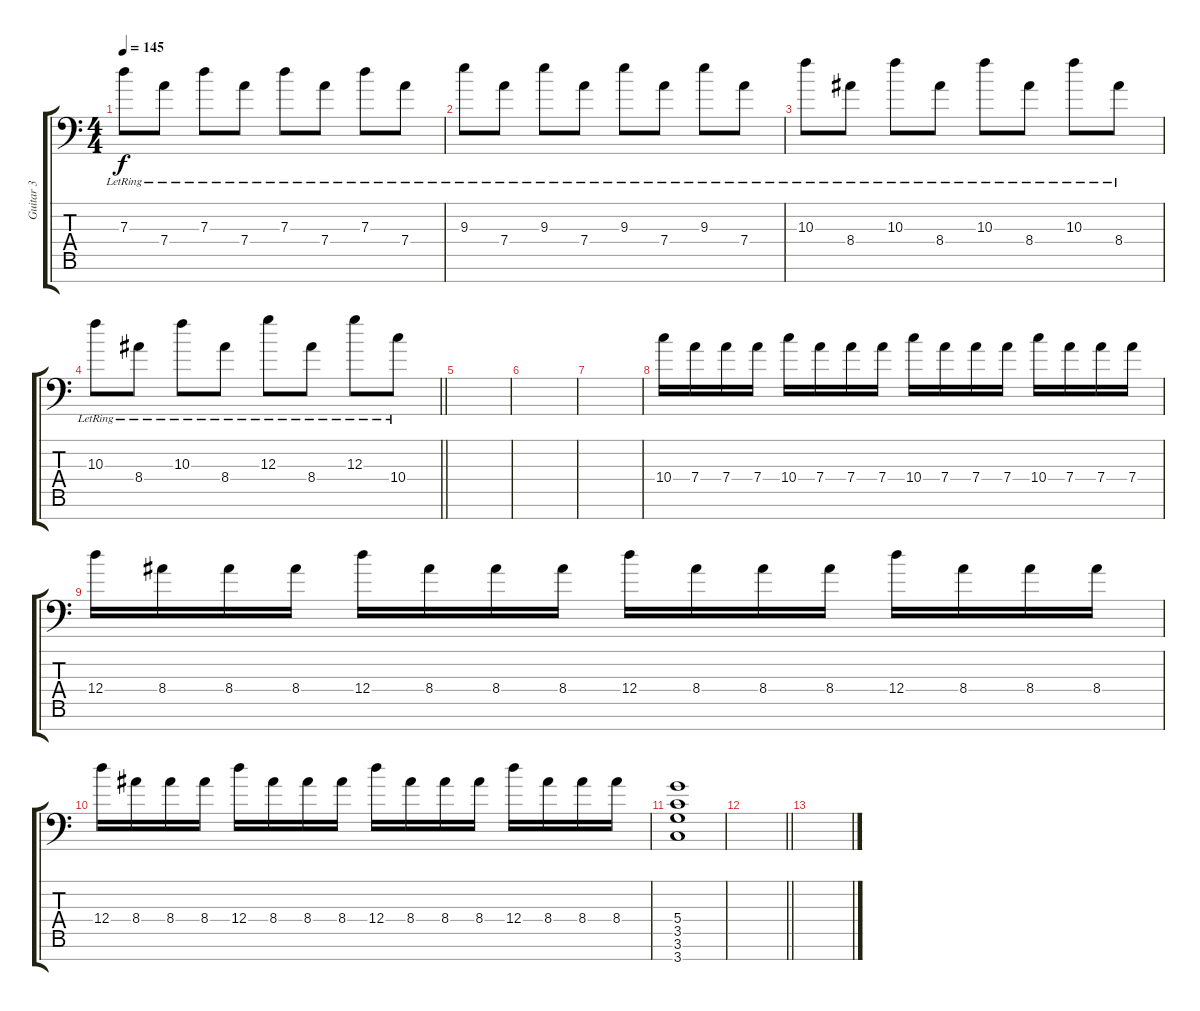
\track ("Guitar 3" "Guitar 3") {instrument distortionguitar}
\staff {score tabs}
\tuning (E4 B3 G3 D3 A2 E2 A1) {hide}
\ts (4 4)
\tempo 145
\clef f4
\ks c
7.3{lr}.8{dy f volume 11 instrument electricguitarclean} 7.4{lr}.8 7.3{lr}.8 7.4{lr}.8 7.3{lr}.8 7.4{lr}.8 7.3{lr}.8 7.4{lr}.8 |
9.3{lr}.8 7.4{lr}.8 9.3{lr}.8 7.4{lr}.8 9.3{lr}.8 7.4{lr}.8 9.3{lr}.8 7.4{lr}.8 |
10.3{lr}.8 8.4{lr}.8 10.3{lr}.8 8.4{lr}.8 10.3{lr}.8 8.4{lr}.8 10.3{lr}.8 8.4{lr}.8 |
\barLineRight lightlight
10.3{lr}.8 8.4{lr}.8 10.3{lr}.8 8.4{lr}.8 12.3{lr}.8 8.4{lr}.8 12.3{lr}.8 10.4{lr}.8 |
\section ("" "")
|
|
|
10.4.16{volume 5 instrument overdrivenguitar} 7.4.16{volume 12} 7.4.16 7.4.16 10.4.16 7.4.16 7.4.16 7.4.16 10.4.16 7.4.16 7.4.16 7.4.16 10.4.16 7.4.16 7.4.16 7.4.16 |
12.4.16 8.4.16 8.4.16 8.4.16 12.4.16 8.4.16 8.4.16 8.4.16 12.4.16 8.4.16 8.4.16 8.4.16 12.4.16 8.4.16 8.4.16 8.4.16 |
12.4.16 8.4.16 8.4.16 8.4.16 12.4.16 8.4.16 8.4.16 8.4.16 12.4.16 8.4.16 8.4.16 8.4.16 12.4.16 8.4.16 8.4.16 8.4.16 |
(5.4 3.5 3.6 3.7).1 |
\barLineRight lightlight
|
\section ("" "")
